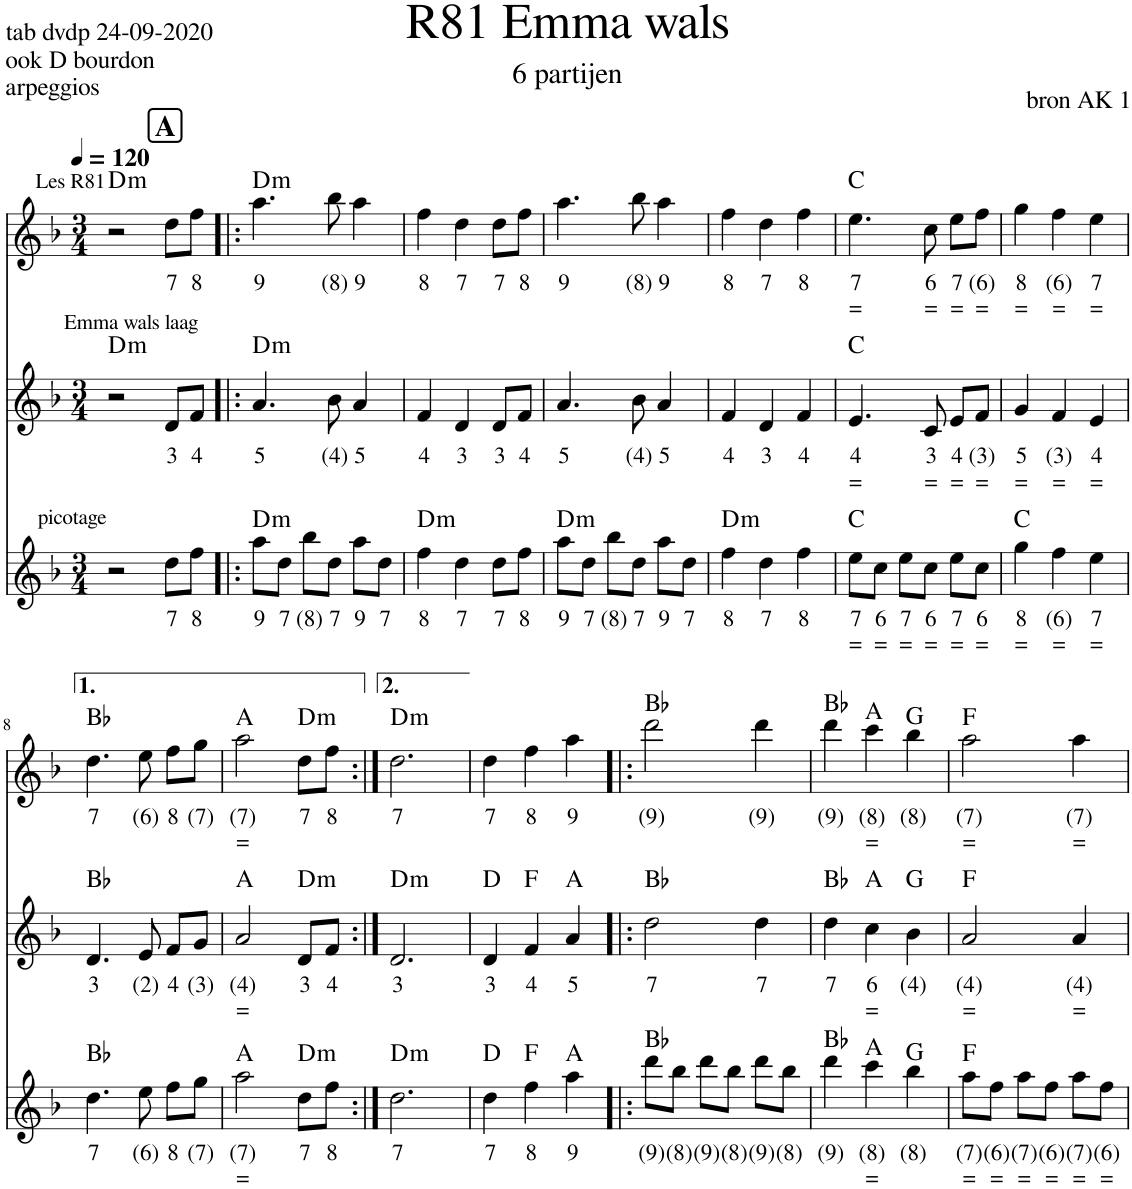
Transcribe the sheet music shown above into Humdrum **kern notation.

**kern	**text	**text	**kern	**text	**text	**kern	**text	**text	**kern	**text	**text	**kern	**text	**text	**kern	**text	**text	**harte
*part6	*part6	*part6	*part5	*part5	*part5	*part4	*part4	*part4	*part3	*part3	*part3	*part2	*part2	*part2	*part1	*part1	*part1	*part1
*staff6	*staff6	*staff6	*staff5	*staff5	*staff5	*staff4	*staff4	*staff4	*staff3	*staff3	*staff3	*staff2	*staff2	*staff2	*staff1	*staff1	*staff1	*
*I"Stem	*	*	*I"Stem	*	*	*I"Stem	*	*	*I"Stem	*	*	*I"Stem	*	*	*I"Stem	*	*	*
*stria5	*	*	*stria5	*	*	*stria5	*	*	*	*	*	*	*	*	*	*	*	*
*clefF4	*	*	*clefF4	*	*	*clefF4	*	*	*clefG2	*	*	*clefG2	*	*	*clefG2	*	*	*
*k[b-]	*	*	*k[b-]	*	*	*k[b-]	*	*	*k[b-]	*	*	*k[b-]	*	*	*k[b-]	*	*	*
*M3/4	*	*	*M3/4	*	*	*M3/4	*	*	*M3/4	*	*	*M3/4	*	*	*M3/4	*	*	*
*MM120	*	*	*MM120	*	*	*MM120	*	*	*MM120	*	*	*MM120	*	*	*MM120	*	*	*
!!LO:REH:place=s1:a:B:cj:fs=14:t=A:qo=2
=1	=1	=1	=1	=1	=1	=1	=1	=1	=1	=1	=1	=1	=1	=1	=1	=1	=1	=1
!	!	!	!	!	!	!	!	!	!	!	!	!	!	!	!LO:TX:a:t=Les R81	!	!	!
!	!	!	!	!	!	!	!	!	!LO:TX:a:t=picotage	!	!	!	!	!	!	!	!	!
!	!	!	!	!	!	!LO:TX:a:t=bas 1	!	!	!	!	!	!	!	!	!	!	!	!
!	!	!	!LO:TX:a:t=bas 2	!	!	!	!	!	!	!	!	!	!	!	!	!	!	!
!LO:TX:a:t=bas 3	!	!	!	!	!	!	!	!	!	!	!	!	!	!	!	!	!	!LO:H:kt=m
2.r	.	.	2.r	.	.	2.r	.	.	2r	.	.	2r	.	.	2r	.	.	D:min
!	!	!	!	!	!	!	!	!	!	!LO:LY:b	!	!	!LO:LY:b	!	!	!LO:LY:b	!	!
.	.	.	.	.	.	.	.	.	8dd\L	7	.	8d/L	3	.	8dd\L	7	.	.
!	!	!	!	!	!	!	!	!	!	!LO:LY:b	!	!	!LO:LY:b	!	!	!LO:LY:b	!	!
.	.	.	.	.	.	.	.	.	8ff\J	8	.	8f/J	4	.	8ff\J	8	.	.
=2!|:	=2!|:	=2!|:	=2!|:	=2!|:	=2!|:	=2!|:	=2!|:	=2!|:	=2!|:	=2!|:	=2!|:	=2!|:	=2!|:	=2!|:	=2!|:	=2!|:	=2!|:	=2!|:
!	!	!	!	!	!	!	!	!	!	!	!	!LO:TX:a:t=Emma wals laag	!	!	!	!	!	!
!	!	!	!	!	!	!	!	!	!	!LO:LY:b	!	!	!LO:LY:b	!	!	!LO:LY:b	!	!LO:H:kt=m
4.B-	(4)	.	2FF	(3)	=	2D	3	.	8aa\L	9	.	4.a/	5	.	4.aa\	9	.	D:min
!	!	!	!	!	!	!	!	!	!	!LO:LY:b	!	!	!	!	!	!	!	!
.	.	.	.	.	.	.	.	.	8dd\J	7	.	.	.	.	.	.	.	.
!	!	!	!	!	!	!	!	!	!	!LO:LY:b	!	!	!	!	!	!	!	!
.	.	.	.	.	.	.	.	.	8bb-\L	(8)	.	.	.	.	.	.	.	.
!	!	!	!	!	!	!	!	!	!	!LO:LY:b	!	!	!LO:LY:b	!	!	!LO:LY:b	!	!
8A	(4)	=	.	.	.	.	.	.	8dd\J	7	.	8b-\	(4)	.	8bb-\	(8)	.	.
!	!	!	!	!	!	!	!	!	!	!LO:LY:b	!	!	!LO:LY:b	!	!	!LO:LY:b	!	!
4F	(3)	=	4AA	(4)	=	4AA	(4)	=	8aa\L	9	.	4a/	5	.	4aa\	9	.	.
!	!	!	!	!	!	!	!	!	!	!LO:LY:b	!	!	!	!	!	!	!	!
.	.	.	.	.	.	.	.	.	8dd\J	7	.	.	.	.	.	.	.	.
=3	=3	=3	=3	=3	=3	=3	=3	=3	=3	=3	=3	=3	=3	=3	=3	=3	=3	=3
!	!	!	!	!	!	!	!	!	!	!LO:LY:b	!	!	!LO:LY:b	!	!	!LO:LY:b	!	!
4D	3	.	2AA	(4)	=	4BB-	(4)	.	4ff\	8	.	4f/	4	.	4ff\	8	.	.
!	!	!	!	!	!	!	!	!	!	!LO:LY:b	!	!	!LO:LY:b	!	!	!LO:LY:b	!	!
4F	(3)	=	.	.	.	4AA	(4)	=	4dd\	7	.	4d/	3	.	4dd\	7	.	.
!	!	!	!	!	!	!	!	!	!	!LO:LY:b	!	!	!LO:LY:b	!	!	!LO:LY:b	!	!
4A	(4)	=	4D	3	.	4FF	(3)	=	8dd\L	7	.	8d/L	3	.	8dd\L	7	.	.
!	!	!	!	!	!	!	!	!	!	!LO:LY:b	!	!	!LO:LY:b	!	!	!LO:LY:b	!	!
.	.	.	.	.	.	.	.	.	8ff\J	8	.	8f/J	4	.	8ff\J	8	.	.
=4	=4	=4	=4	=4	=4	=4	=4	=4	=4	=4	=4	=4	=4	=4	=4	=4	=4	=4
!	!	!	!	!	!	!	!	!	!	!LO:LY:b	!	!	!LO:LY:b	!	!	!LO:LY:b	!	!
4.A	(4)	=	2D	3	.	2FF	(3)	=	8aa\L	9	.	4.a/	5	.	4.aa\	9	.	.
!	!	!	!	!	!	!	!	!	!	!LO:LY:b	!	!	!	!	!	!	!	!
.	.	.	.	.	.	.	.	.	8dd\J	7	.	.	.	.	.	.	.	.
!	!	!	!	!	!	!	!	!	!	!LO:LY:b	!	!	!	!	!	!	!	!
.	.	.	.	.	.	.	.	.	8bb-\L	(8)	.	.	.	.	.	.	.	.
!	!	!	!	!	!	!	!	!	!	!LO:LY:b	!	!	!LO:LY:b	!	!	!LO:LY:b	!	!
8F	(3)	=	.	.	.	.	.	.	8dd\J	7	.	8b-\	(4)	.	8bb-\	(8)	.	.
!	!	!	!	!	!	!	!	!	!	!LO:LY:b	!	!	!LO:LY:b	!	!	!LO:LY:b	!	!
4D	3	.	4AA	(4)	=	4D	3	.	8aa\L	9	.	4a/	5	.	4aa\	9	.	.
!	!	!	!	!	!	!	!	!	!	!LO:LY:b	!	!	!	!	!	!	!	!
.	.	.	.	.	.	.	.	.	8dd\J	7	.	.	.	.	.	.	.	.
=5	=5	=5	=5	=5	=5	=5	=5	=5	=5	=5	=5	=5	=5	=5	=5	=5	=5	=5
!	!	!	!	!	!	!	!	!	!	!LO:LY:b	!	!	!LO:LY:b	!	!	!LO:LY:b	!	!
4BB-	(4)	.	2AA	(4)	=	4BB-	(4)	.	4ff\	8	.	4f/	4	.	4ff\	8	.	.
!	!	!	!	!	!	!	!	!	!	!LO:LY:b	!	!	!LO:LY:b	!	!	!LO:LY:b	!	!
4D	(4)	=	.	.	.	4AA	(4)	=	4dd\	7	.	4d/	3	.	4dd\	7	.	.
!	!	!	!	!	!	!	!	!	!	!LO:LY:b	!	!	!LO:LY:b	!	!	!LO:LY:b	!	!
4F	(3)	=	4D	3	.	4FF	(3)	=	4ff\	8	.	4f/	4	.	4ff\	8	.	.
=6	=6	=6	=6	=6	=6	=6	=6	=6	=6	=6	=6	=6	=6	=6	=6	=6	=6	=6
!	!	!	!	!	!	!	!	!	!	!LO:LY:b	!LO:LY:b	!	!LO:LY:b	!LO:LY:b	!	!LO:LY:b	!LO:LY:b	!
4.G	(3)	.	2GG	(3)	.	2C	3	=	8ee\L	7	=	4.e/	4	=	4.ee\	7	=	C:maj
!	!	!	!	!	!	!	!	!	!	!LO:LY:b	!LO:LY:b	!	!	!	!	!	!	!
.	.	.	.	.	.	.	.	.	8cc\J	6	=	.	.	.	.	.	.	.
!	!	!	!	!	!	!	!	!	!	!LO:LY:b	!LO:LY:b	!	!	!	!	!	!	!
.	.	.	.	.	.	.	.	.	8ee\L	7	=	.	.	.	.	.	.	.
!	!	!	!	!	!	!	!	!	!	!LO:LY:b	!LO:LY:b	!	!LO:LY:b	!LO:LY:b	!	!LO:LY:b	!LO:LY:b	!
8C	3	=	.	.	.	.	.	.	8cc\J	6	=	8c/	3	=	8cc\	6	=	.
!	!	!	!	!	!	!	!	!	!	!LO:LY:b	!LO:LY:b	!	!LO:LY:b	!LO:LY:b	!	!LO:LY:b	!LO:LY:b	!
4F	(3)	=	4C	3	=	4C	3	=	8ee\L	7	=	8e/L	4	=	8ee\L	7	=	.
!	!	!	!	!	!	!	!	!	!	!LO:LY:b	!LO:LY:b	!	!LO:LY:b	!LO:LY:b	!	!LO:LY:b	!LO:LY:b	!
.	.	.	.	.	.	.	.	.	8cc\J	6	=	8f/J	(3)	=	8ff\J	(6)	=	.
=7	=7	=7	=7	=7	=7	=7	=7	=7	=7	=7	=7	=7	=7	=7	=7	=7	=7	=7
!	!	!	!	!	!	!	!	!	!	!LO:LY:b	!LO:LY:b	!	!LO:LY:b	!LO:LY:b	!	!LO:LY:b	!LO:LY:b	!
2G	(3)	.	2C	3	=	4GG	(3)	.	4gg\	8	=	4g/	5	=	4gg\	8	=	.
!	!	!	!	!	!	!	!	!	!	!LO:LY:b	!LO:LY:b	!	!LO:LY:b	!LO:LY:b	!	!LO:LY:b	!LO:LY:b	!
.	.	.	.	.	.	4FF	(3)	=	4ff\	(6)	=	4f/	(3)	=	4ff\	(6)	=	.
!	!	!	!	!	!	!	!	!	!	!LO:LY:b	!LO:LY:b	!	!LO:LY:b	!LO:LY:b	!	!LO:LY:b	!LO:LY:b	!
4G	(3)	.	4GG	(3)	.	4GG	(3)	.	4ee\	7	=	4e/	4	=	4ee\	7	=	.
!!LO:LB:g=z
=8	=8	=8	=8	=8	=8	=8	=8	=8	=8	=8	=8	=8	=8	=8	=8	=8	=8	=8
!	!	!	!	!	!	!	!	!	!	!LO:LY:b	!	!	!LO:LY:b	!	!	!LO:LY:b	!	!
4.F	(3)	=	4C	3	=	4BB-	(4)	.	4.dd\	7	.	4.d/	3	.	4.dd\	7	.	Bb:maj
.	.	.	4AA	(4)	=	4AA	(4)	=	.	.	.	.	.	.	.	.	.	.
!	!	!	!	!	!	!	!	!	!	!LO:LY:b	!	!	!LO:LY:b	!	!	!LO:LY:b	!	!
8D	3	.	.	.	.	.	.	.	8ee\	(6)	.	8e/	(2)	.	8ee\	(6)	.	.
!	!	!	!	!	!	!	!	!	!	!LO:LY:b	!	!	!LO:LY:b	!	!	!LO:LY:b	!	!
4F	(3)	=	4GG	(3)	.	4GG	(3)	.	8ff\L	8	.	8f/L	4	.	8ff\L	8	.	.
!	!	!	!	!	!	!	!	!	!	!LO:LY:b	!	!	!LO:LY:b	!	!	!LO:LY:b	!	!
.	.	.	.	.	.	.	.	.	8gg\J	(7)	.	8g/J	(3)	.	8gg\J	(7)	.	.
=9	=9	=9	=9	=9	=9	=9	=9	=9	=9	=9	=9	=9	=9	=9	=9	=9	=9	=9
!	!	!	!	!	!	!	!	!	!	!LO:LY:b	!LO:LY:b	!	!LO:LY:b	!LO:LY:b	!	!LO:LY:b	!LO:LY:b	!
2.AA	(4)	=	2AA	(4)	=	2AA	(4)	=	2aa\	(7)	=	2a/	(4)	=	2aa\	(7)	=	A:maj
!	!	!	!	!	!	!	!	!	!	!LO:LY:b	!	!	!LO:LY:b	!	!	!LO:LY:b	!	!LO:H:kt=m
.	.	.	4D	3	.	4D	3	.	8dd\L	7	.	8d/L	3	.	8dd\L	7	.	D:min
!	!	!	!	!	!	!	!	!	!	!LO:LY:b	!	!	!LO:LY:b	!	!	!LO:LY:b	!	!
.	.	.	.	.	.	.	.	.	8ff\J	8	.	8f/J	4	.	8ff\J	8	.	.
=10:|!	=10:|!	=10:|!	=10:|!	=10:|!	=10:|!	=10:|!	=10:|!	=10:|!	=10:|!	=10:|!	=10:|!	=10:|!	=10:|!	=10:|!	=10:|!	=10:|!	=10:|!	=10:|!
!	!	!	!	!	!	!	!	!	!	!LO:LY:b	!	!	!LO:LY:b	!	!	!LO:LY:b	!	!LO:H:kt=m
2D	3	.	2FF	(3)	=	2AA	(4)	=	2.dd\	7	.	2.d/	3	.	2.dd\	7	.	D:min
4AA	(4)	=	4D	3	.	4D	3	.	.	.	.	.	.	.	.	.	.	.
=11	=11	=11	=11	=11	=11	=11	=11	=11	=11	=11	=11	=11	=11	=11	=11	=11	=11	=11
!	!	!	!	!	!	!	!	!	!	!LO:LY:b	!	!	!LO:LY:b	!	!	!LO:LY:b	!	!
4D	3	.	4D	3	.	4D	3	.	4dd\	7	.	4d/	3	.	4dd\	7	.	.
!	!	!	!	!	!	!	!	!	!	!LO:LY:b	!	!	!LO:LY:b	!	!	!LO:LY:b	!	!
4AA	(4)	=	4C	3	=	4AA	(4)	=	4ff\	8	.	4f/	4	.	4ff\	8	.	.
!	!	!	!	!	!	!	!	!	!	!LO:LY:b	!	!	!LO:LY:b	!	!	!LO:LY:b	!	!
4FF	(3)	=	4FF	(3)	=	4FF	(3)	=	4aa\	9	.	4a/	5	.	4aa\	9	.	.
=12!|:	=12!|:	=12!|:	=12!|:	=12!|:	=12!|:	=12!|:	=12!|:	=12!|:	=12!|:	=12!|:	=12!|:	=12!|:	=12!|:	=12!|:	=12!|:	=12!|:	=12!|:	=12!|:
!	!	!	!	!	!	!	!	!	!	!LO:LY:b	!	!	!LO:LY:b	!	!	!LO:LY:b	!	!
4F	(3)	=	4BB-	(4)	.	2BB-	(4)	.	8ddd\L	(9)	.	2dd\	7	.	2ddd\	(9)	.	Bb:maj
!	!	!	!	!	!	!	!	!	!	!LO:LY:b	!	!	!	!	!	!	!	!
.	.	.	.	.	.	.	.	.	8bb-\J	(8)	.	.	.	.	.	.	.	.
!	!	!	!	!	!	!	!	!	!	!LO:LY:b	!	!	!	!	!	!	!	!
4D	3	.	4AA	(4)	=	.	.	.	8ddd\L	(9)	.	.	.	.	.	.	.	.
!	!	!	!	!	!	!	!	!	!	!LO:LY:b	!	!	!	!	!	!	!	!
.	.	.	.	.	.	.	.	.	8bb-\J	(8)	.	.	.	.	.	.	.	.
!	!	!	!	!	!	!	!	!	!	!LO:LY:b	!	!	!LO:LY:b	!	!	!LO:LY:b	!	!
4F	(3)	=	4GG	(3)	.	4D	3	.	8ddd\L	(9)	.	4dd\	7	.	4ddd\	(9)	.	.
!	!	!	!	!	!	!	!	!	!	!LO:LY:b	!	!	!	!	!	!	!	!
.	.	.	.	.	.	.	.	.	8bb-\J	(8)	.	.	.	.	.	.	.	.
=13	=13	=13	=13	=13	=13	=13	=13	=13	=13	=13	=13	=13	=13	=13	=13	=13	=13	=13
!	!	!	!	!	!	!	!	!	!	!LO:LY:b	!	!	!LO:LY:b	!	!	!LO:LY:b	!	!
4BB-	(4)	.	2FF	(3)	=	4BB-	(4)	.	4ddd\	(9)	.	4dd\	7	.	4ddd\	(9)	.	Bb:maj
!	!	!	!	!	!	!	!	!	!	!LO:LY:b	!LO:LY:b	!	!LO:LY:b	!LO:LY:b	!	!LO:LY:b	!LO:LY:b	!
4AA	(4)	=	.	.	.	4AA	(4)	=	4ccc\	(8)	=	4cc\	6	=	4ccc\	(8)	=	A:maj
!	!	!	!	!	!	!	!	!	!	!LO:LY:b	!	!	!LO:LY:b	!	!	!LO:LY:b	!	!
4GG	(3)	.	4D	3	.	4GG	(3)	.	4bb-\	(8)	.	4b-\	(4)	.	4bb-\	(8)	.	G:maj
=14	=14	=14	=14	=14	=14	=14	=14	=14	=14	=14	=14	=14	=14	=14	=14	=14	=14	=14
!	!	!	!	!	!	!	!	!	!	!LO:LY:b	!LO:LY:b	!	!LO:LY:b	!LO:LY:b	!	!LO:LY:b	!LO:LY:b	!
2C	3	=	2AA	(4)	=	2FF	(3)	=	8aa\L	(7)	=	2a/	(4)	=	2aa\	(7)	=	F:maj
!	!	!	!	!	!	!	!	!	!	!LO:LY:b	!LO:LY:b	!	!	!	!	!	!	!
.	.	.	.	.	.	.	.	.	8ff\J	(6)	=	.	.	.	.	.	.	.
!	!	!	!	!	!	!	!	!	!	!LO:LY:b	!LO:LY:b	!	!	!	!	!	!	!
.	.	.	.	.	.	.	.	.	8aa\L	(7)	=	.	.	.	.	.	.	.
!	!	!	!	!	!	!	!	!	!	!LO:LY:b	!LO:LY:b	!	!	!	!	!	!	!
.	.	.	.	.	.	.	.	.	8ff\J	(6)	=	.	.	.	.	.	.	.
!	!	!	!	!	!	!	!	!	!	!LO:LY:b	!LO:LY:b	!	!LO:LY:b	!LO:LY:b	!	!LO:LY:b	!LO:LY:b	!
4AA	(4)	=	4C	3	=	4C	3	=	8aa\L	(7)	=	4a/	(4)	=	4aa\	(7)	=	.
!	!	!	!	!	!	!	!	!	!	!LO:LY:b	!LO:LY:b	!	!	!	!	!	!	!
.	.	.	.	.	.	.	.	.	8ff\J	(6)	=	.	.	.	.	.	.	.
=	=	=	=	=	=	=	=	=	=	=	=	=	=	=	=	=	=	=
*-	*-	*-	*-	*-	*-	*-	*-	*-	*-	*-	*-	*-	*-	*-	*-	*-	*-	*-
